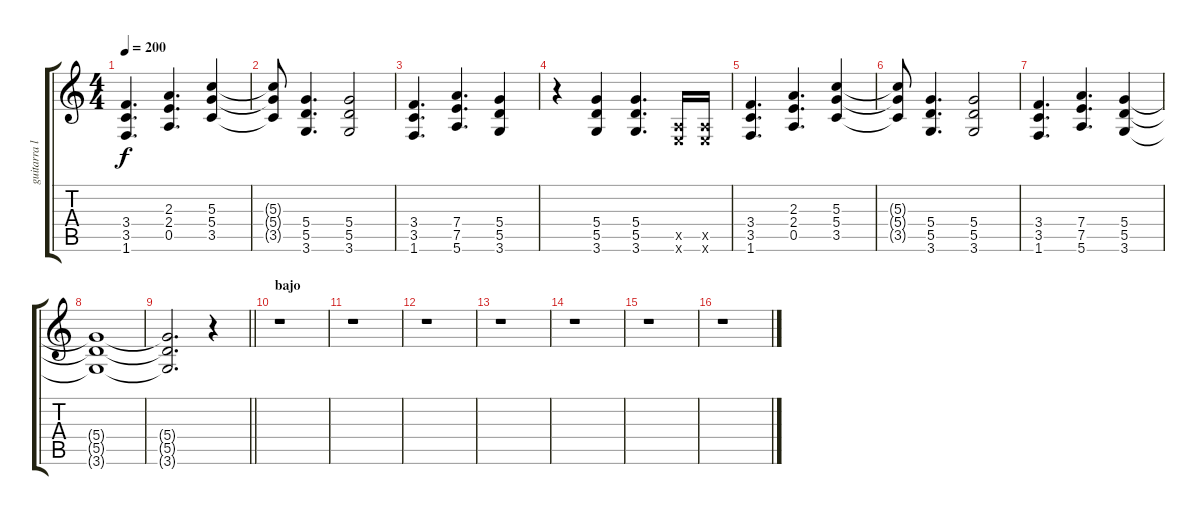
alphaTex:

\track ("guitarra lider" "guitarra l") {instrument distortionguitar}
\staff {score tabs}
\tuning (E4 B3 G3 D3 A2 E2) {hide}
\ts (4 4)
\tempo 200
\clef g2
\ks c
(3.4 3.5 1.6).4{d dy f} (2.3 2.4 0.5).4{d} (5.3 5.4 3.5).4 |
(5.3{t} 5.4{t} 3.5{t}).8 (5.4 5.5 3.6).4{d} (5.4 5.5 3.6).2 |
(3.4 3.5 1.6).4{d} (7.4 7.5 5.6).4{d} (5.4 5.5 3.6).4 |
r.4 (5.4 5.5 3.6).4 (5.4 5.5 3.6).4{d} (0.5{x} 0.6{x}).16 (0.5{x} 0.6{x}).16 |
(3.4 3.5 1.6).4{d} (2.3 2.4 0.5).4{d} (5.3 5.4 3.5).4 |
(5.3{t} 5.4{t} 3.5{t}).8 (5.4 5.5 3.6).4{d} (5.4 5.5 3.6).2 |
(3.4 3.5 1.6).4{d} (7.4 7.5 5.6).4{d} (5.4 5.5 3.6).4 |
(5.4{t} 5.5{t} 3.6{t}).1 |
\barLineRight lightlight
(5.4{t} 5.5{t} 3.6{t}).2{d} r.4 |
\section ("" "bajo")
r.1 |
r.1 |
r.1 |
r.1 |
r.1 |
r.1 |
r.1
